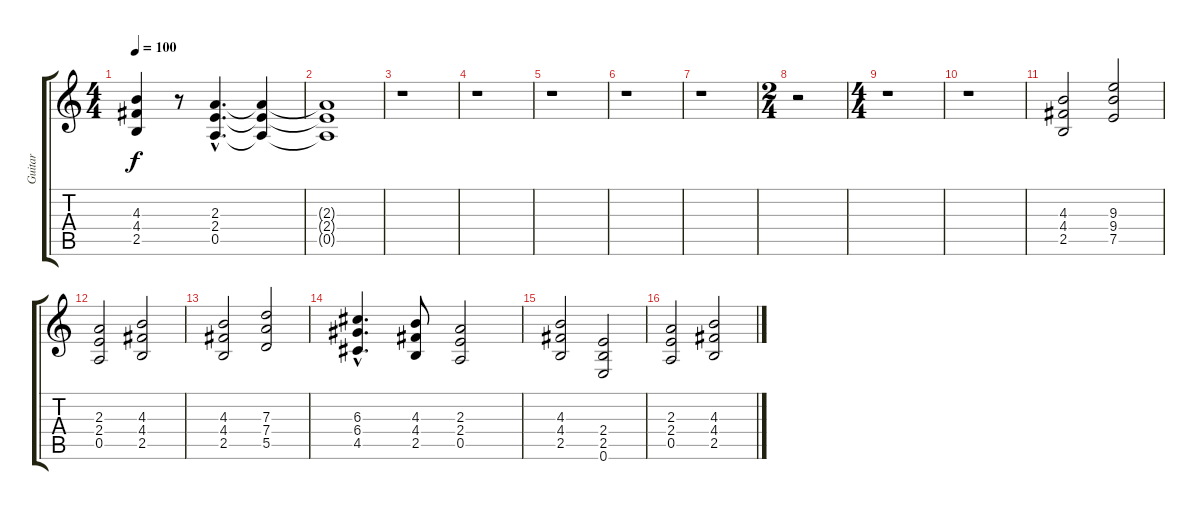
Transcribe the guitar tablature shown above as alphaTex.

\track ("Guitar" "Guitar") {instrument distortionguitar}
\staff {score tabs}
\tuning (E4 B3 G3 D3 A2 E2) {hide}
\ts (4 4)
\tempo 100
\clef g2
\ks c
(4.3 4.4 2.5).4{dy f} r.8 (2.3{hac} 2.4{hac} 0.5{hac}).4{d} (2.3{t} 2.4{t} 0.5{t}).4 |
(2.3{t} 2.4{t} 0.5{t}).1 |
r.1 |
r.1 |
r.1 |
r.1 |
r.1 |
\ts (2 4)
r.2 |
\ts (4 4)
r.1 |
r.1 |
(4.3 4.4 2.5).2 (9.3 9.4 7.5).2 |
(2.3 2.4 0.5).2 (4.3 4.4 2.5).2 |
(4.3 4.4 2.5).2 (7.3 7.4 5.5).2 |
(6.3{hac} 6.4{hac} 4.5{hac}).4{d} (4.3 4.4 2.5).8 (2.3 2.4 0.5).2 |
(4.3 4.4 2.5).2 (2.4 2.5 0.6).2 |
(2.3 2.4 0.5).2 (4.3 4.4 2.5).2
